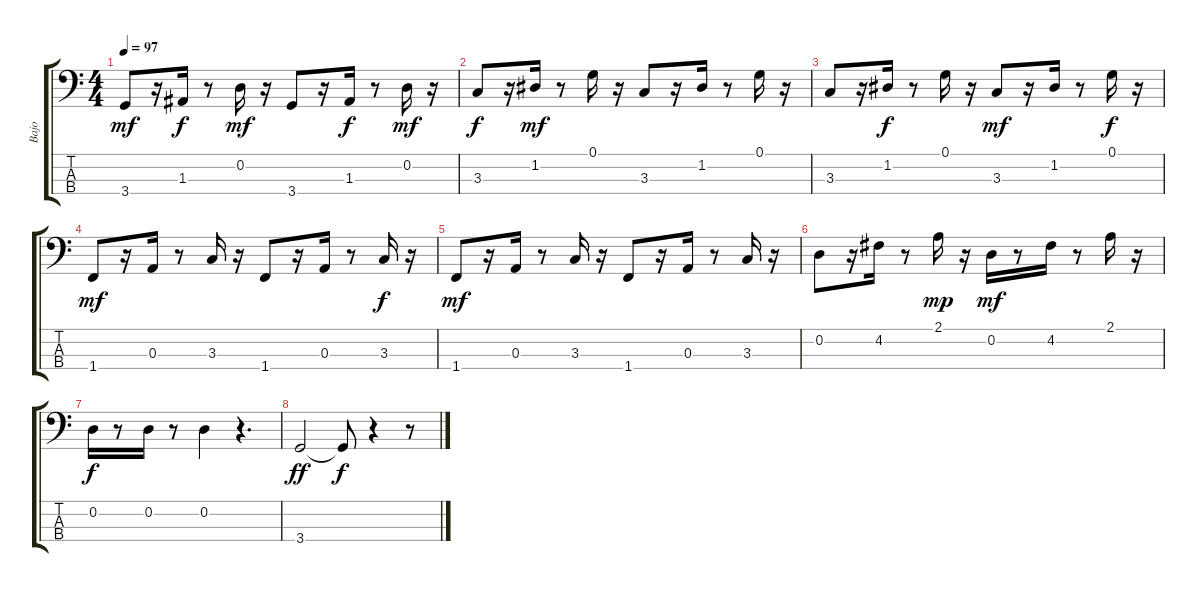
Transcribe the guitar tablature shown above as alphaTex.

\track ("Bajo" "Bajo") {instrument electricbassfinger}
\staff {score tabs}
\tuning (G2 D2 A1 E1) {hide}
\ts (4 4)
\tempo 97
\clef f4
\ks c
3.4.8{dy mf} r.16 1.3.16{dy f} r.8 0.2.16{dy mf} r.16 3.4.8 r.16 1.3.16{dy f} r.8 0.2.16{dy mf} r.16 |
3.3.8{dy f} r.16 1.2.16{dy mf} r.8 0.1.16 r.16 3.3.8 r.16 1.2.16 r.8 0.1.16 r.16 |
3.3.8 r.16 1.2.16{dy f} r.8 0.1.16 r.16 3.3.8{dy mf} r.16 1.2.16 r.8 0.1.16{dy f} r.16 |
1.4.8{dy mf} r.16 0.3.16 r.8 3.3.16 r.16 1.4.8 r.16 0.3.16 r.8 3.3.16{dy f} r.16 |
1.4.8{dy mf} r.16 0.3.16 r.8 3.3.16 r.16 1.4.8 r.16 0.3.16 r.8 3.3.16 r.16 |
0.2.8 r.16 4.2.16 r.8 2.1.16{dy mp} r.16 0.2.16{dy mf} r.8 4.2.16 r.8 2.1.16 r.16 |
0.2.16{dy f} r.8 0.2.16 r.8 0.2.4 r.4{d} |
3.4.2{dy ff} 3.4{t}.8{dy f} r.4 r.8
